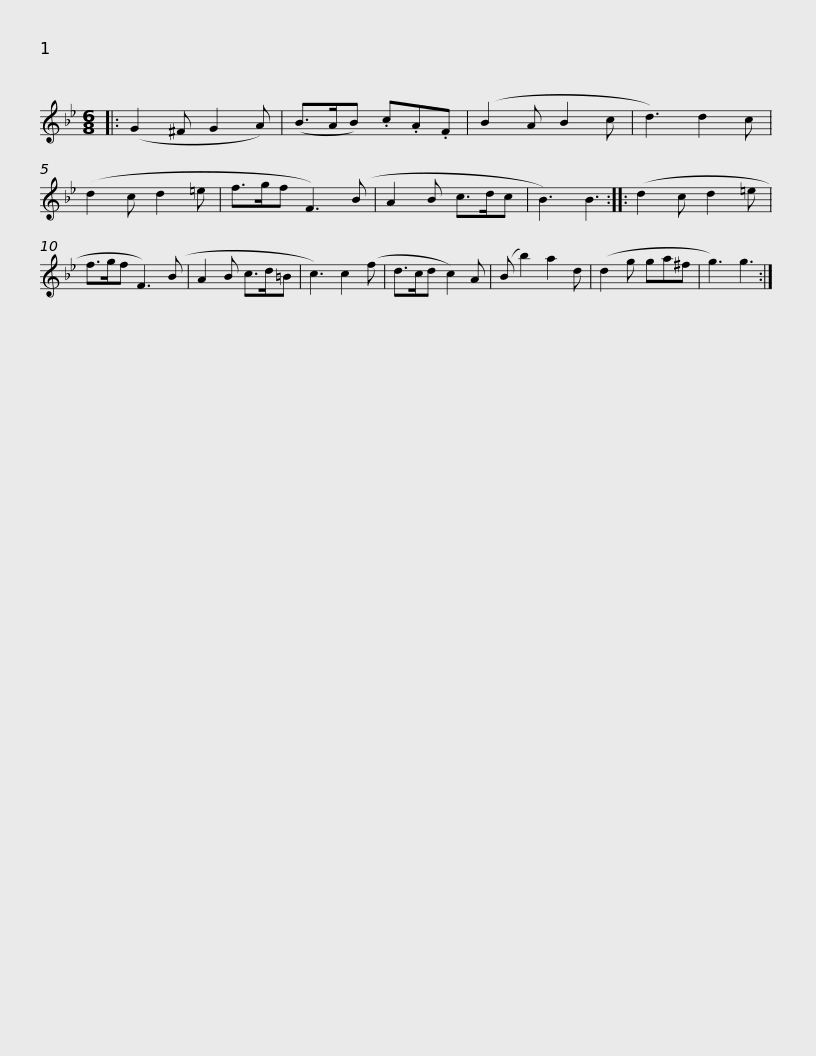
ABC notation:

X:1
L:1/8
M:6/8
I:linebreak $
K:Gmin
V:1 treble
V:1
|: (G2 ^F G2 A) | (B>AB) .c.A.F | (B2 A B2 c | d3) d2 c | (d2 c d2 =e | %5
 f>gf F3) (B | A2 B c>dc | B3) B3 ::$ (d2 c d2 =e | f>gf F3) (B | %10
 A2 B c>d=B | c3) c2 (f | d>cd c2) A | (B b2) a2 d | (d2 g ga^f | %15
 g3) g3 :| %16
